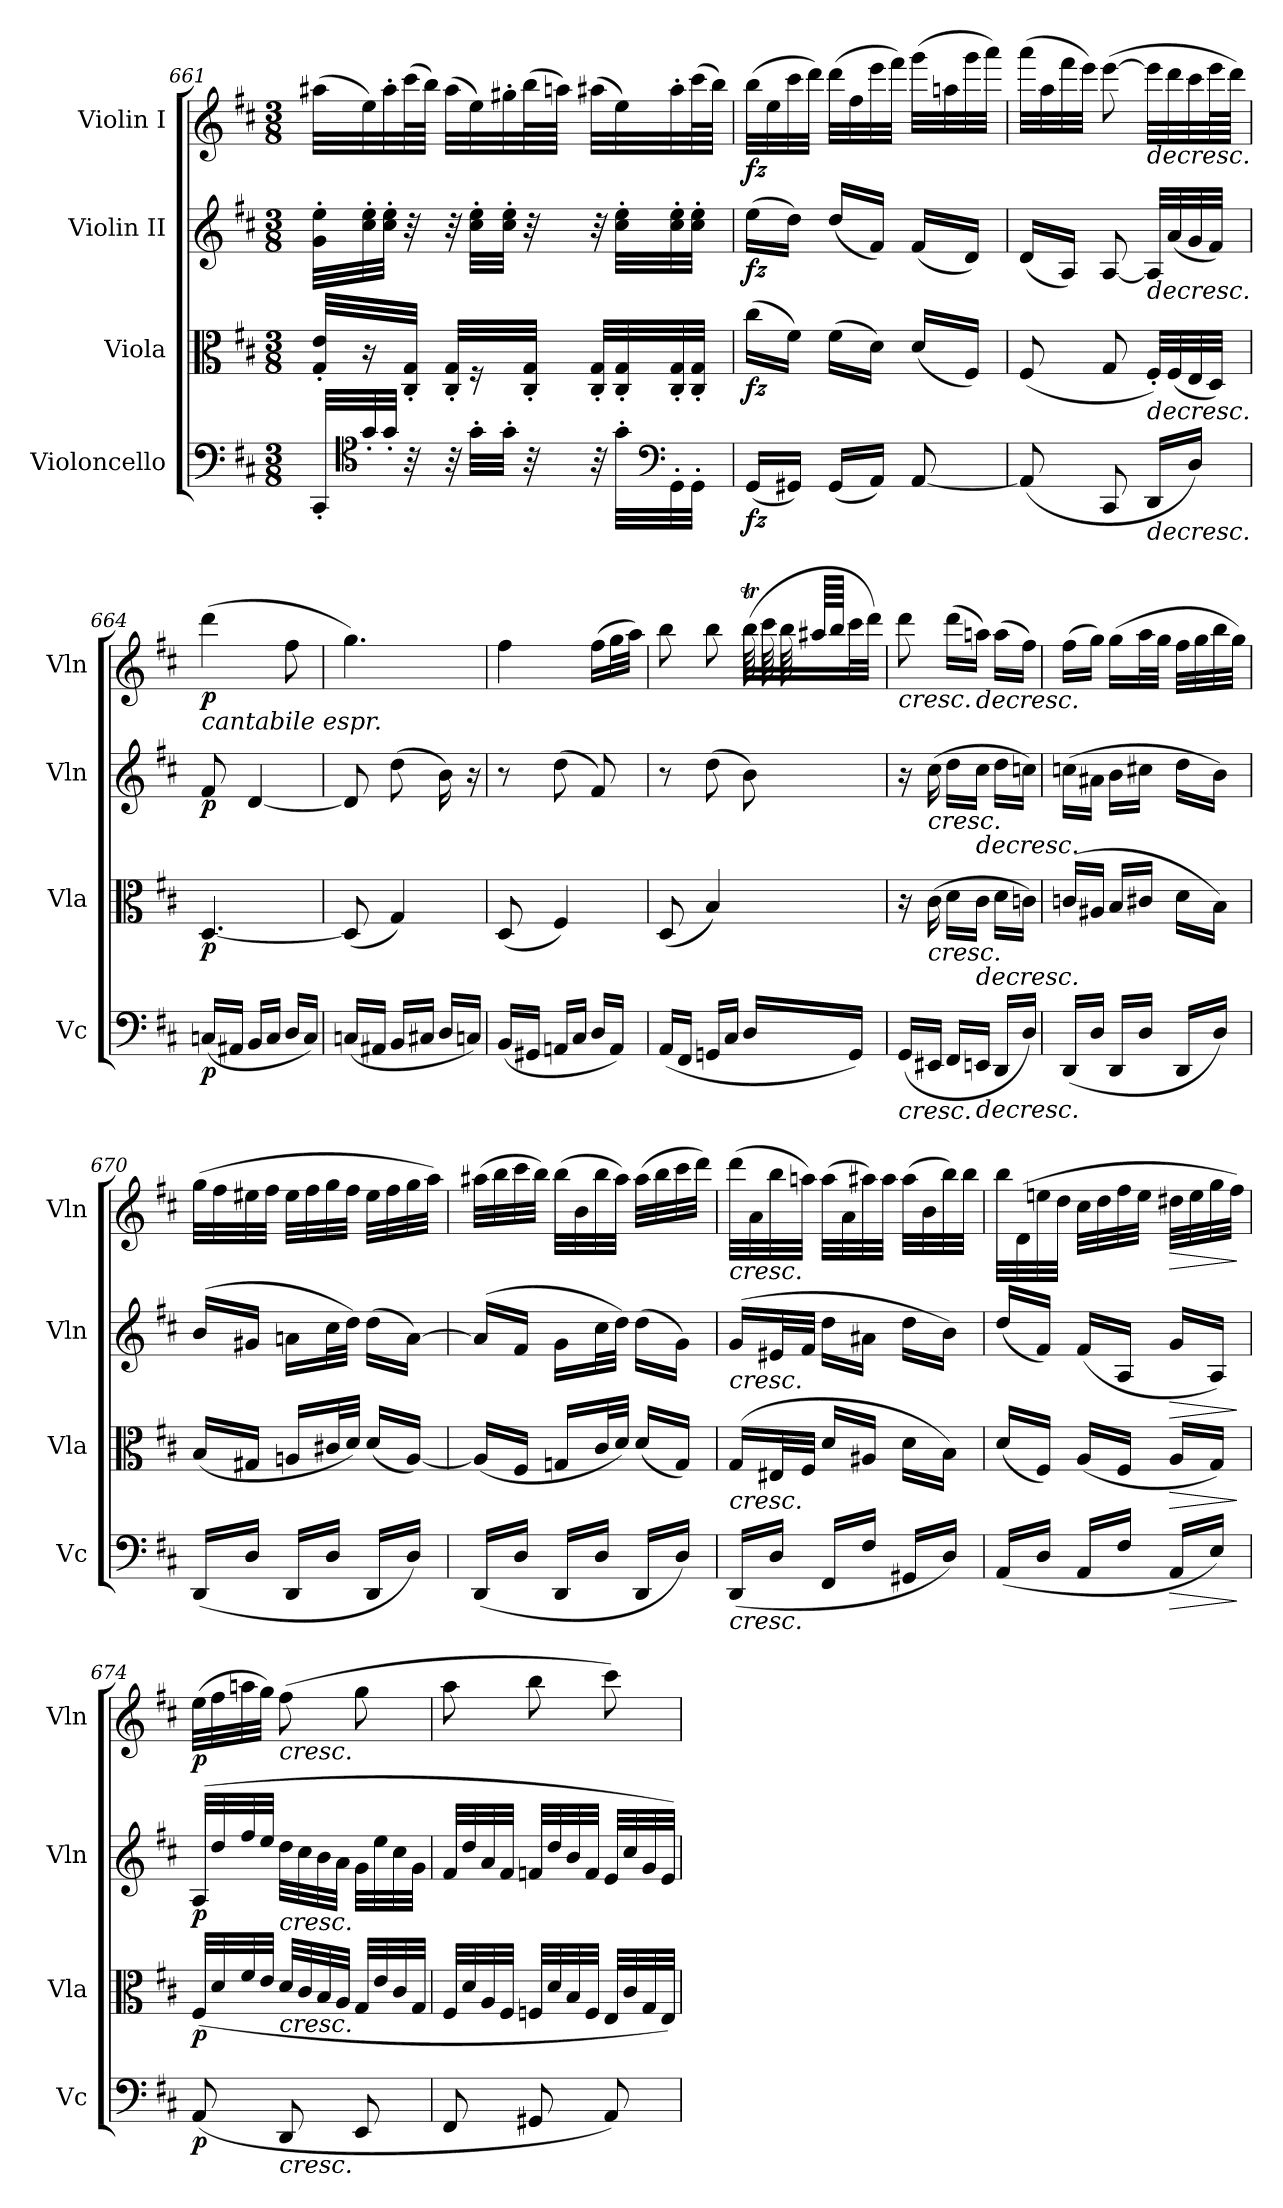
**kern	**dynam	**kern	**dynam	**kern	**dynam	**kern	**dynam
*part4	*part4	*part3	*part3	*part2	*part2	*part1	*part1
*staff4	*staff4	*staff3	*staff3	*staff2	*staff2	*staff1	*staff1
*I"Violoncello	*	*I"Viola	*	*I"Violin II	*	*I"Violin I	*
*I'Vc	*	*I'Vla	*	*I'Vln	*	*I'Vln	*
*clefF4	*	*clefC3	*	*clefG2	*	*clefG2	*
*k[f#c#]	*	*k[f#c#]	*	*k[f#c#]	*	*k[f#c#]	*
*M3/8	*	*M3/8	*	*M3/8	*	*M3/8	*
=661	=661	=661	=661	=661	=661	=661	=661
32CC#'/LLL	.	32G/' 32e/'LLL	.	32g\' 32ee\'LLL	.	(>32aa#X\LLL	.
*clefC4	*	*	*	*	*	*	*
32g'/	.	16r	.	32cc#\' 32ee\'	.	32ee\)	.
32g'/JJJ	.	.	.	32cc#\' 32ee\'JJJ	.	32aa#'\	.
32r	.	32C#/' 32G/'JJJ	.	32r	.	(>64ccc#\L	.
.	.	.	.	.	.	64bb\JJJJ)	.
32r	.	32C#/' 32G/'LLL	.	32r	.	(>32aa#\LLL	.
32g'\LLL	.	16r	.	32cc#\' 32ee\'LLL	.	32ee\)	.
32g'\JJJ	.	.	.	32cc#\' 32ee\'JJJ	.	32gg#X'\	.
32r	.	32C#/' 32G/'JJJ	.	32r	.	(>64bb\L	.
.	.	.	.	.	.	64aan\JJJJ)	.
32r	.	32C#/' 32G/'LLL	.	32r	.	(>32aa#X\LLL	.
32g'\LLL	.	32C#/' 32G/'	.	32cc#\' 32ee\'LLL	.	32ee\)	.
*clefF4	*	*	*	*	*	*	*
32GG'\	.	32C#/' 32G/'	.	32cc#\' 32ee\'	.	32aa#'\	.
32GG'\JJJ	.	32C#/' 32G/'JJJ	.	32cc#\' 32ee\'JJJ	.	(>64ccc#\L	.
.	.	.	.	.	.	64bb\JJJJ)	.
=662	=662	=662	=662	=662	=662	=662	=662
!	!LO:DY:b	!	!LO:DY:b	!	!LO:DY:b	!	!LO:DY:b
(<16GG/LL	fz	(>16cc#\LL	fz	(>16ee\LL	fz	(>32bb\LLL	fz
.	.	.	.	.	.	32ee\	.
16GG#X/JJ)	.	16f#\JJ)	.	16dd\JJ)	.	32ccc#\	.
.	.	.	.	.	.	32ddd\JJJ)	.
(<16GG#/LL	.	(>16f#\LL	.	(<16dd/LL	.	(>32ddd\LLL	.
.	.	.	.	.	.	32ff#\	.
16AA/JJ)	.	16d\JJ)	.	16f#/JJ)	.	32eee\	.
.	.	.	.	.	.	32fff#\JJJ)	.
[8AA/	.	(<16d/LL	.	(<16f#/LL	.	(>32ggg\LLL	.
.	.	.	.	.	.	32aan\	.
.	.	16F#/JJ)	.	16d/JJ)	.	32ggg\	.
.	.	.	.	.	.	32aaa\JJJ)	.
=663	=663	=663	=663	=663	=663	=663	=663
(<8AA/]	.	(<8F#/	.	(<16d/LL	.	(>32aaa\LLL	.
.	.	.	.	.	.	32aa\	.
.	.	.	.	16A/JJ)	.	32fff#\	.
.	.	.	.	.	.	32eee\JJJ)	.
8CC#/	.	8G/	.	[8A/	.	(>[8eee\	.
!	!LO:HP:b	!	!LO:HP:b	!	!LO:HP:b	!	!LO:HP:b
16DD/LL	>	32F#'/LLL)	>	32A/LLL]	>	32eee\LLL]	>
.	.	(<32F#/	.	(<32a/	.	32ddd\	.
16D/JJ)	.	32E/	.	32g/	.	32ccc#\	.
.	.	32D/JJJ)	.	32f#/JJJ)	.	64eee\L	.
.	.	.	.	.	.	64ddd\JJJJ)	.
=664	=664	=664	=664	=664	=664	=664	=664
!	!	!	!	!	!	!LO:TX:b:i:t=cantabile espr.	!
!	!LO:DY:b	!	!LO:DY:b	!	!LO:DY:b	!	!LO:DY:b
(<16Cn/LL	p	[4.D/	p	8f#/	p	(>4ddd\	p
16AA#X/JJ	.	.	.	.	.	.	.
16BB/LL	.	.	.	[4d/	.	.	.
16C/JJ	.	.	.	.	.	.	.
16D/LL	.	.	.	.	.	8ff#\	.
16C/JJ)	.	.	.	.	.	.	.
=665	=665	=665	=665	=665	=665	=665	=665
(<16Cn/LL	.	(<8D/]	.	8d/]	.	4.gg\)	.
16AA#X/JJ	.	.	.	.	.	.	.
16BB/LL	.	4G/)	.	(>8dd\	.	.	.
16C#X/JJ	.	.	.	.	.	.	.
16D/LL	.	.	.	16b\)	.	.	.
16Cn/JJ)	.	.	.	16r	.	.	.
=666	=666	=666	=666	=666	=666	=666	=666
(<16BB/LL	.	(<8D/	.	8r	.	4ff#\	.
16GG#X/JJ	.	.	.	.	.	.	.
16AAn/LL	.	4F#/)	.	(>8dd\	.	.	.
16C#/JJ	.	.	.	.	.	.	.
16D/LL	.	.	.	8f#/)	.	(>16ff#\LL	.
16AA/JJ)	.	.	.	.	.	32gg\L	.
.	.	.	.	.	.	32aa\JJJ)	.
=667	=667	=667	=667	=667	=667	=667	=667
*	*	*	*	*	*	*^	*
(<16AA/LL	.	(<8D/	.	8r	.	8bb\	4ryy	.
16FF#/JJ	.	.	.	.	.	.	.	.
16GGn/LL	.	4B/)	.	(>8dd\	.	8bb\	.	.
16C#/JJ	.	.	.	.	.	.	.	.
*	*	*	*	*	*	*	*Xtuplet	*
16D/LL	.	.	.	8b\)	.	(>16bbT\LL	96bb	.
.	.	.	.	.	.	.	96ccc#	.
.	.	.	.	.	.	.	96bb	.
.	.	.	.	.	.	.	64aa#X/LLLL	.
.	.	.	.	.	.	.	64bb/JJJJ	.
16GG/JJ)	.	.	.	.	.	32ccc#\L	16ryy	.
.	.	.	.	.	.	32ddd\JJJ)	.	.
*	*	*	*	*	*	*v	*v	*
=668	=668	=668	=668	=668	=668	=668	=668
!	!LO:HP:b	!	!	!	!	!	!LO:HP:b
(<16GG/LL	<	16r	.	16r	.	8ddd\	<
!	!	!	!LO:HP:b	!	!LO:HP:b	!	!
16EE#X/JJ	.	(>16c#\	<	(>16cc#\	<	.	.
16FF#/LL	.	16d\LL	.	16dd\LL	.	(>16ddd\LL	.
!	!LO:HP:n=1:b	!	!LO:HP:n=1:b	!	!LO:HP:n=1:b	!	!LO:HP:n=1:b
16EEn/JJ	] >	16c#\JJ	] >	16cc#\JJ	] >	16aan\JJ)	] >
16DD/LL	.	16d\LL	.	16dd\LL	.	(>16aa\LL	.
16D/JJ)	.	16cn\JJ)	.	16ccn\JJ)	.	16ff#\JJ)	.
.	[	.	[	.	[	.	[
=669	=669	=669	=669	=669	=669	=669	=669
(<16DD/LL	.	(>16cn/LL	.	(>16ccn\LL	.	(>16ff#\LL	.
16D/JJ	.	16A#X/JJ	.	16a#X\JJ	.	16gg\JJ)	.
16DD/LL	.	16B/LL	.	16b\LL	.	(>16gg\LL	.
16D/JJ	.	16c#X/JJ	.	16cc#X\JJ	.	32aa\L	.
.	.	.	.	.	.	32gg\JJJ	.
16DD/LL	.	16d\LL	.	16dd\LL	.	32ff#\LLL	.
.	.	.	.	.	.	32gg\	.
16D/JJ)	.	16B\JJ)	.	16b\JJ)	.	32bb\	.
.	.	.	.	.	.	32gg\JJJ)	.
=670	=670	=670	=670	=670	=670	=670	=670
(<16DD/LL	.	(<16B/LL	.	(>16b/LL	.	(>32gg\LLL	.
.	.	.	.	.	.	32ff#\	.
16D/JJ	.	16G#X/JJ	.	16g#X/JJ	.	32ee#X\	.
.	.	.	.	.	.	32ff#\JJJ	.
16DD/LL	.	16An/LL	.	16an\LL	.	32ee#\LLL	.
.	.	.	.	.	.	32ff#\	.
16D/JJ	.	32c#X/L	.	32cc#\L	.	32gg\	.
.	.	32d/JJJ)	.	32dd\JJJ)	.	32ff#\JJJ	.
16DD/LL	.	(<16d/LL	.	(>16dd\LL	.	32ee#\LLL	.
.	.	.	.	.	.	32ff#\	.
16D/JJ)	.	[16A/JJ)	.	[16a\JJ)	.	32gg\	.
.	.	.	.	.	.	32aa\JJJ)	.
=671	=671	=671	=671	=671	=671	=671	=671
(<16DD/LL	.	(<16A/LL]	.	(>16a/LL]	.	(>32aa#X\LLL	.
.	.	.	.	.	.	32bb\	.
16D/JJ	.	16F#/JJ	.	16f#/JJ	.	32ccc#\	.
.	.	.	.	.	.	32bb\JJJ)	.
16DD/LL	.	16Gn/LL	.	16g\LL	.	(>32bb\LLL	.
.	.	.	.	.	.	32b\	.
16D/JJ	.	32c#/L	.	32cc#\L	.	32bb\	.
.	.	32d/JJJ)	.	32dd\JJJ)	.	32aa#\JJJ)	.
16DD/LL	.	(<16d/LL	.	(>16dd\LL	.	(>32aa#\LLL	.
.	.	.	.	.	.	32bb\	.
16D/JJ)	.	16G/JJ)	.	16g\JJ)	.	32ccc#\	.
.	.	.	.	.	.	32ddd\JJJ)	.
=672	=672	=672	=672	=672	=672	=672	=672
!	!	!	!	!	!	!LO:TX:b:i:t=cresc.	!
!	!	!	!	!LO:TX:b:i:t=cresc.	!	!	!
!	!	!LO:TX:b:i:t=cresc.	!	!	!	!	!
!LO:TX:b:i:t=cresc.	!	!	!	!	!	!	!
(<16DD/LL	.	(>16G/LL	.	(>16g/LL	.	(>32ddd\LLL	.
.	.	.	.	.	.	32a\	.
16D/JJ	.	32E#X/L	.	32e#X/L	.	32bb\	.
.	.	32F#/JJJ	.	32f#/JJJ	.	32aan\JJJ)	.
16FF#/LL	.	16d/LL	.	16dd\LL	.	(>32aa\LLL	.
.	.	.	.	.	.	32a\	.
16F#/JJ	.	16A#X/JJ	.	16a#X\JJ	.	32aa#X\)	.
.	.	.	.	.	.	32aa#\JJJ	.
16GG#X/LL	.	16d\LL	.	16dd\LL	.	(>32aa#\LLL	.
.	.	.	.	.	.	32b\	.
16D/JJ)	.	16B\JJ)	.	16b\JJ)	.	32bb\)	.
.	.	.	.	.	.	32bb\JJJ	.
=673	=673	=673	=673	=673	=673	=673	=673
(<16AA/LL	.	(<16d/LL	.	(<16dd/LL	.	32bb\LLL	.
.	.	.	.	.	.	(>32d\	.
16D/JJ	.	16F#/JJ)	.	16f#/JJ)	.	32een\	.
.	.	.	.	.	.	32dd\JJJ	.
16AA/LL	.	(<16A/LL	.	(<16f#/LL	.	32cc#\LLL	.
.	.	.	.	.	.	32dd\	.
16F#/JJ	.	16F#/JJ	.	16A/JJ	.	32ff#\	.
.	.	.	.	.	.	32ee\JJJ	.
!	!LO:HP:b	!	!LO:HP:b	!	!LO:HP:b	!	!LO:HP:b
16AA/LL	>	16A/LL	>	16g/LL	>	32dd#X\LLL	>
.	.	.	.	.	.	32ee\	.
16E/JJ)	.	16G/JJ)	.	16A/JJ)	.	32gg\	.
.	.	.	.	.	.	32ff#\JJJ)	.
.	]	.	]	.	]	.	]
=674	=674	=674	=674	=674	=674	=674	=674
!	!LO:DY:b	!	!LO:DY:b	!	!LO:DY:b	!	!LO:DY:b
(<8AA/	p	(<32F#/LLL	p	(>32A/LLL	p	(>32ee\LLL	p
.	.	32d/	.	32dd/	.	32ff#\	.
.	.	32f#/	.	32ff#/	.	32aan\	.
.	.	32e/JJJ	.	32ee/JJJ	.	32gg\JJJ)	.
!	!	!	!	!	!	!LO:TX:b:i:t=cresc.	!
!	!	!	!	!LO:TX:b:i:t=cresc.	!	!	!
!	!	!LO:TX:b:i:t=cresc.	!	!	!	!	!
!LO:TX:b:i:t=cresc.	!	!	!	!	!	!	!
8DD/	.	32d/LLL	.	32dd\LLL	.	(>8ff#\	.
.	.	32c#/	.	32cc#\	.	.	.
.	.	32B/	.	32b\	.	.	.
.	.	32A/JJJ	.	32a\JJJ	.	.	.
8EE/	.	32G/LLL	.	32g\LLL	.	8gg\	.
.	.	32e/	.	32ee\	.	.	.
.	.	32c#/	.	32cc#\	.	.	.
.	.	32G/JJJ	.	32g\JJJ	.	.	.
=675	=675	=675	=675	=675	=675	=675	=675
8FF#/	.	32F#/LLL	.	32f#/LLL	.	8aa\	.
.	.	32d/	.	32dd/	.	.	.
.	.	32A/	.	32a/	.	.	.
.	.	32F#/JJJ	.	32f#/JJJ	.	.	.
8GG#X/	.	32Fn/LLL	.	32fn/LLL	.	8bb\	.
.	.	32d/	.	32dd/	.	.	.
.	.	32B/	.	32b/	.	.	.
.	.	32F/JJJ	.	32f/JJJ	.	.	.
8AA/)	.	32E/LLL	.	32e/LLL	.	8ccc#\)	.
.	.	32c#/	.	32cc#/	.	.	.
.	.	32G/	.	32g/	.	.	.
.	.	32E/JJJ)	.	32e/JJJ)	.	.	.
.	]	.	]	.	]	.	]
=	=	=	=	=	=	=	=
*-	*-	*-	*-	*-	*-	*-	*-
